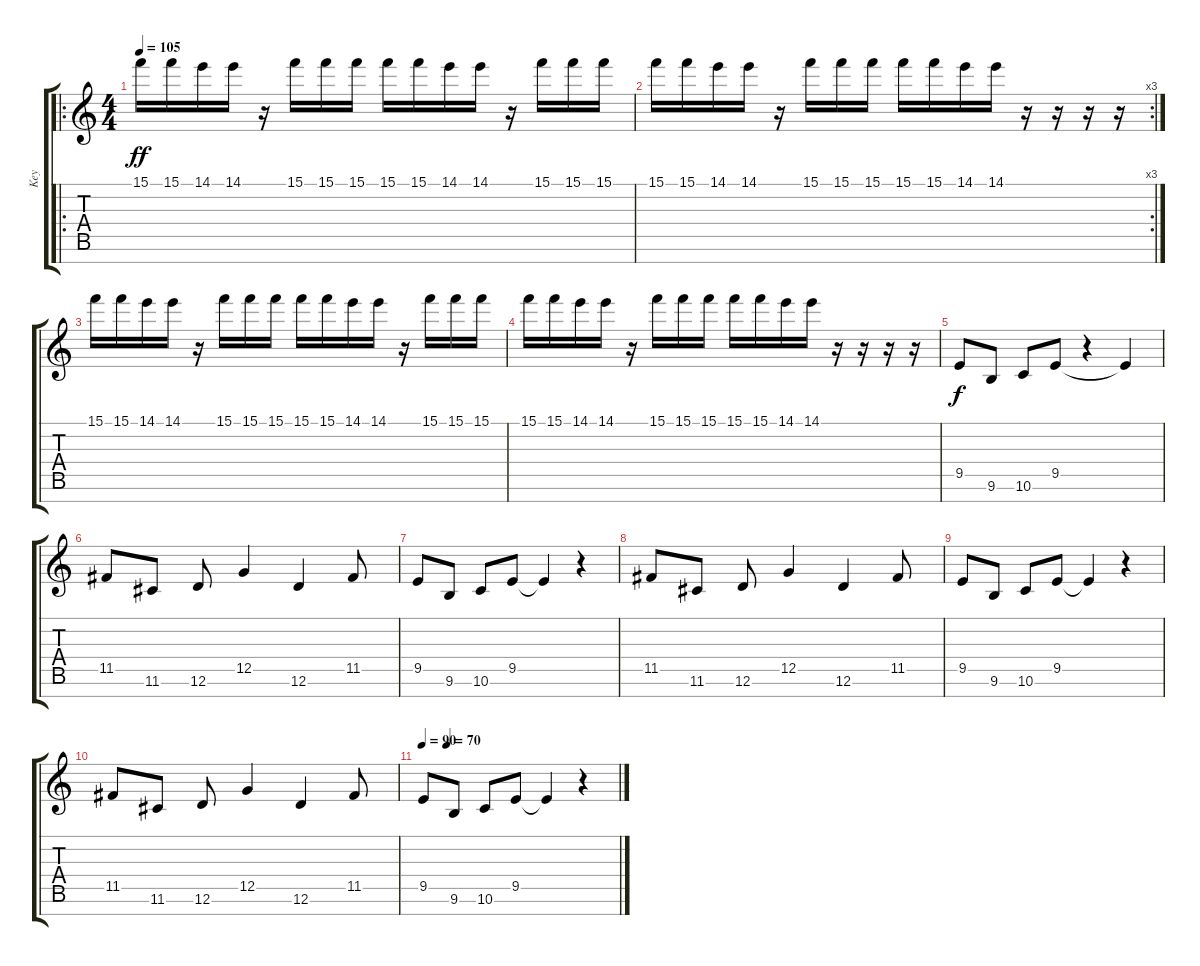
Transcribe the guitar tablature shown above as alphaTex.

\track ("Key" "Key") {instrument brightacousticpiano}
\staff {score tabs}
\tuning (D5 A4 F4 C4 G3 D3 A2) {hide}
\ro
\ts (4 4)
\tempo 105
\clef g2
\ks c
15.1.16{dy ff volume 13} 15.1.16 14.1.16 14.1.16 r.16 15.1.16 15.1.16 15.1.16 15.1.16 15.1.16 14.1.16 14.1.16 r.16 15.1.16 15.1.16 15.1.16 |
\rc 3
15.1.16 15.1.16 14.1.16 14.1.16 r.16 15.1.16 15.1.16 15.1.16 15.1.16 15.1.16 14.1.16 14.1.16 r.16 r.16 r.16 r.16 |
15.1.16{volume 13} 15.1.16 14.1.16 14.1.16 r.16 15.1.16 15.1.16 15.1.16 15.1.16 15.1.16 14.1.16 14.1.16 r.16 15.1.16 15.1.16 15.1.16 |
15.1.16 15.1.16 14.1.16 14.1.16 r.16 15.1.16 15.1.16 15.1.16 15.1.16 15.1.16 14.1.16 14.1.16 r.16 r.16 r.16 r.16 |
9.5.8{dy f volume 14} 9.6.8 10.6.8 9.5.8 r.4 9.5{t}.4 |
11.5.8 11.6.8 12.6.8 12.5.4 12.6.4 11.5.8 |
9.5.8 9.6.8 10.6.8 9.5.8 9.5{t}.4 r.4 |
11.5.8 11.6.8 12.6.8 12.5.4 12.6.4 11.5.8 |
9.5.8 9.6.8 10.6.8 9.5.8 9.5{t}.4 r.4 |
11.5.8 11.6.8 12.6.8 12.5.4 12.6.4 11.5.8 |
\tempo 90
\tempo (70 0.125)
9.5.8 9.6.8 10.6.8 9.5.8 9.5{t}.4 r.4
